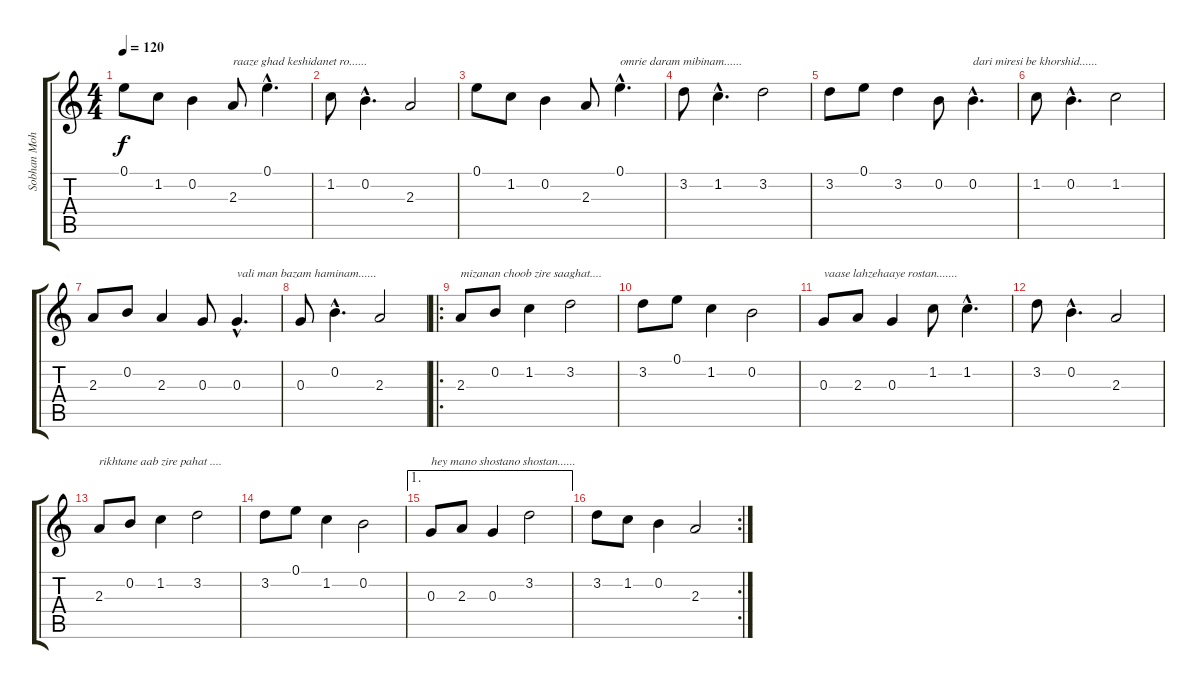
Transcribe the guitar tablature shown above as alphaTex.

\track ("Sobhan Mohammadian" "Sobhan Moh") {instrument acousticguitarnylon}
\staff {score tabs}
\tuning (E4 B3 G3 D3 A2 E2) {hide}
\ts (4 4)
\tempo 120
\clef g2
\ks c
0.1.8{dy f} 1.2.8 0.2.4 2.3.8{txt "raaze ghad keshidanet ro......"} 0.1{hac}.4{d} |
1.2.8 0.2{hac}.4{d} 2.3.2 |
0.1.8 1.2.8 0.2.4 2.3.8 0.1{hac}.4{d txt "omrie daram mibinam......"} |
3.2.8 1.2{hac}.4{d} 3.2.2 |
3.2.8 0.1.8 3.2.4 0.2.8 0.2{hac}.4{d txt "dari miresi be khorshid......"} |
1.2.8 0.2{hac}.4{d} 1.2.2 |
2.3.8 0.2.8 2.3.4 0.3.8 0.3{hac}.4{d txt "vali man bazam haminam......"} |
0.3.8 0.2{hac}.4{d} 2.3.2 |
\ro
2.3.8{txt "mizanan choob zire saaghat...."} 0.2.8 1.2.4 3.2.2 |
3.2.8 0.1.8 1.2.4 0.2.2 |
0.3.8{txt "vaase lahzehaaye rostan......."} 2.3.8 0.3.4 1.2.8 1.2{hac}.4{d} |
3.2.8 0.2{hac}.4{d} 2.3.2 |
2.3.8{txt "rikhtane aab zire pahat ...."} 0.2.8 1.2.4 3.2.2 |
3.2.8 0.1.8 1.2.4 0.2.2 |
\ae 1
0.3.8{txt "hey mano shostano shostan......"} 2.3.8 0.3.4 3.2.2 |
\rc 2
3.2.8 1.2.8 0.2.4 2.3.2
